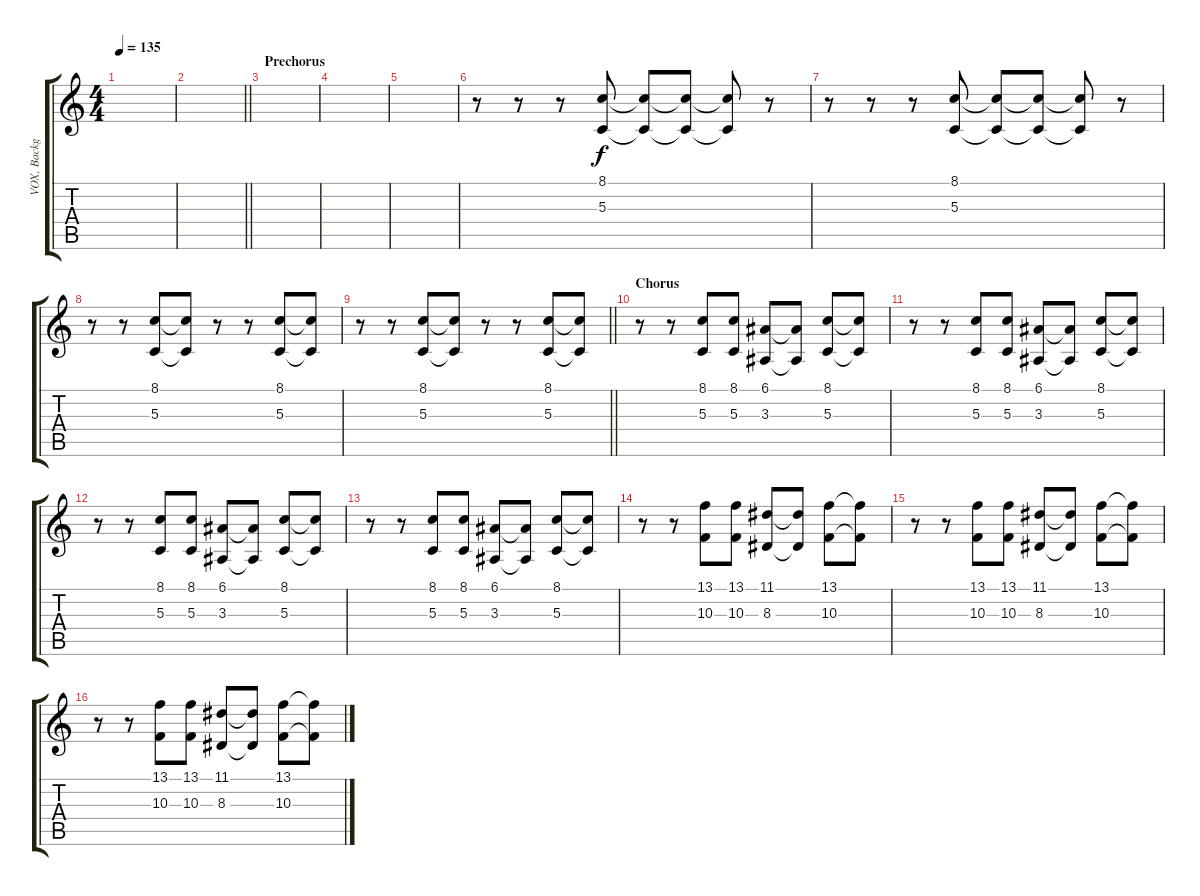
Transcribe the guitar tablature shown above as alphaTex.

\track ("VOX, Background" "VOX, Backg") {instrument lead6voice}
\staff {score tabs}
\tuning (E4 B3 G3 D3 A2 E2) {hide}
\ts (4 4)
\tempo 135
\clef g2
\ks c
|
\barLineRight lightlight
|
\section ("" "Prechorus")
|
|
|
r.8 r.8 r.8 (8.1 5.3).8 (8.1{t} 5.3{t}).8 (8.1{t} 5.3{t}).8 (8.1{t} 5.3{t}).8 r.8 |
r.8 r.8 r.8 (8.1 5.3).8 (8.1{t} 5.3{t}).8 (8.1{t} 5.3{t}).8 (8.1{t} 5.3{t}).8 r.8 |
r.8 r.8 (8.1 5.3).8 (8.1{t} 5.3{t}).8 r.8 r.8 (8.1 5.3).8 (8.1{t} 5.3{t}).8 |
\barLineRight lightlight
r.8 r.8 (8.1 5.3).8 (8.1{t} 5.3{t}).8 r.8 r.8 (8.1 5.3).8 (8.1{t} 5.3{t}).8 |
\section ("" "Chorus")
r.8 r.8 (8.1 5.3).8 (8.1 5.3).8 (6.1 3.3).8 (6.1{t} 3.3{t}).8 (8.1 5.3).8 (8.1{t} 5.3{t}).8 |
r.8 r.8 (8.1 5.3).8 (8.1 5.3).8 (6.1 3.3).8 (6.1{t} 3.3{t}).8 (8.1 5.3).8 (8.1{t} 5.3{t}).8 |
r.8 r.8 (8.1 5.3).8 (8.1 5.3).8 (6.1 3.3).8 (6.1{t} 3.3{t}).8 (8.1 5.3).8 (8.1{t} 5.3{t}).8 |
r.8 r.8 (8.1 5.3).8 (8.1 5.3).8 (6.1 3.3).8 (6.1{t} 3.3{t}).8 (8.1 5.3).8 (8.1{t} 5.3{t}).8 |
r.8 r.8 (13.1 10.3).8 (13.1 10.3).8 (11.1 8.3).8 (11.1{t} 8.3{t}).8 (13.1 10.3).8 (13.1{t} 10.3{t}).8 |
r.8 r.8 (13.1 10.3).8 (13.1 10.3).8 (11.1 8.3).8 (11.1{t} 8.3{t}).8 (13.1 10.3).8 (13.1{t} 10.3{t}).8 |
r.8 r.8 (13.1 10.3).8 (13.1 10.3).8 (11.1 8.3).8 (11.1{t} 8.3{t}).8 (13.1 10.3).8 (13.1{t} 10.3{t}).8
